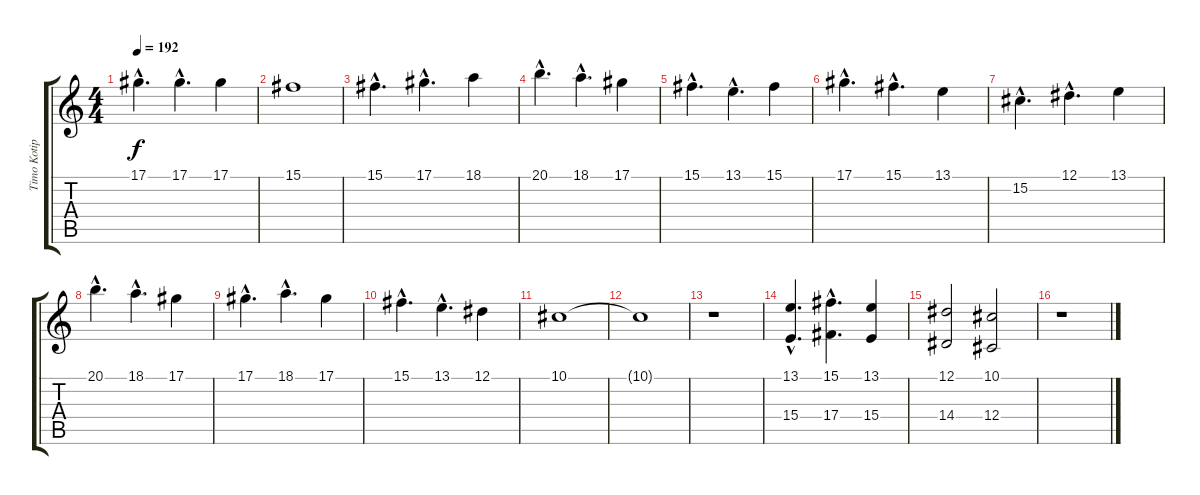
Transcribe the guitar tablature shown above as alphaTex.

\track ("Timo Kotipelto" "Timo Kotip") {instrument lead1square}
\staff {score tabs}
\tuning (Eb4 Bb3 Gb3 Db3 Ab2 Eb2) {hide}
\ts (4 4)
\tempo 192
\clef g2
\ks c
17.1{hac t}.4{d dy f} 17.1{hac}.4{d} 17.1.4 |
15.1.1 |
15.1{hac}.4{d} 17.1{hac}.4{d} 18.1.4 |
20.1{hac}.4{d} 18.1{hac}.4{d} 17.1.4 |
15.1{hac}.4{d} 13.1{hac}.4{d} 15.1.4 |
17.1{hac}.4{d} 15.1{hac}.4{d} 13.1.4 |
15.2{hac}.4{d} 12.1{hac}.4{d} 13.1.4 |
20.1{hac}.4{d} 18.1{hac}.4{d} 17.1.4 |
17.1{hac}.4{d} 18.1{hac}.4{d} 17.1.4 |
15.1{hac}.4{d} 13.1{hac}.4{d} 12.1.4 |
10.1.1 |
10.1{t}.1 |
r.1 |
(13.1{hac} 15.4{hac}).4{d} (15.1{hac} 17.4{hac}).4{d} (13.1 15.4).4 |
(12.1 14.4).2 (10.1 12.4).2 |
r.1
